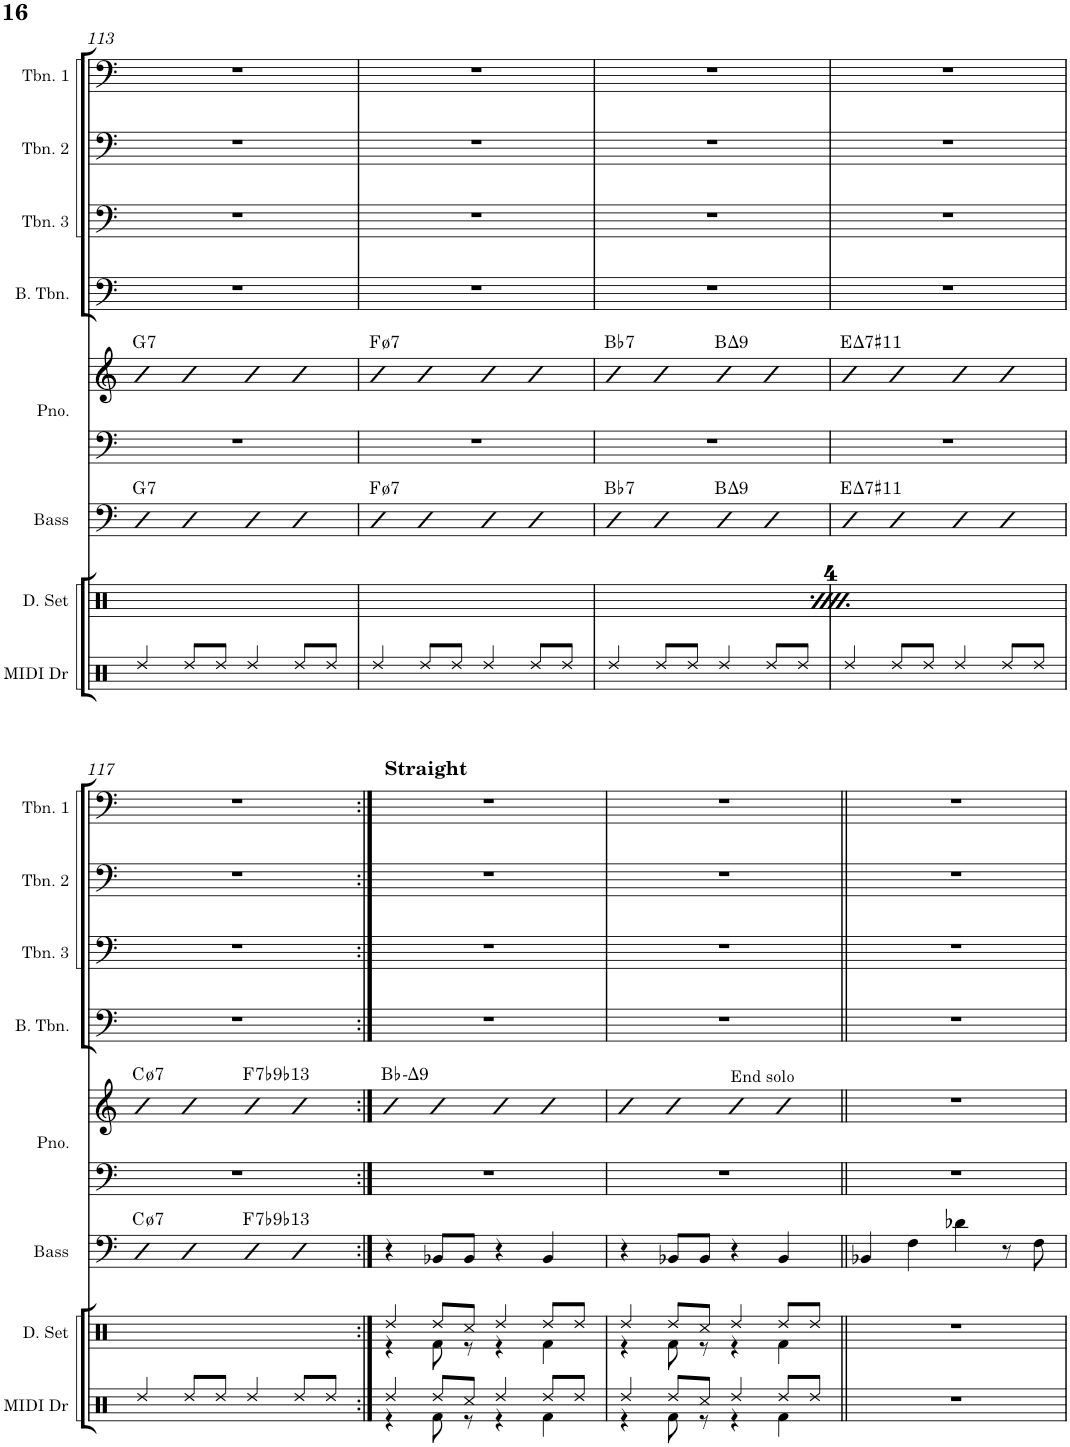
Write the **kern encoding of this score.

**kern	**kern	**kern	**harte	**kern	**kern	**harte	**kern	**kern	**kern	**kern
*part8	*part7	*part6	*part6	*part5	*part5	*part5	*part4	*part3	*part2	*part1
*staff9	*staff8	*staff7	*	*staff6	*staff5	*	*staff4	*staff3	*staff2	*staff1
*I"MIDI Drums	*I"Drumset	*I"Acoustic Bass	*	*I"Piano	*	*	*I"Bass Trombone	*I"Trombone 3	*I"Trombone 2	*I"Trombone 1
*I'MIDI Dr	*I'D. Set	*I'Bass	*	*I'Pno.	*	*	*I'B. Tbn.	*I'Tbn. 3	*I'Tbn. 2	*I'Tbn. 1
!!LO:PB:g=z
*clefX	*clefX	*clefF4	*	*clefF4	*clefG2	*	*clefF4	*clefF4	*clefF4	*clefF4
*	*	*Trd7c12	*	*	*	*	*	*	*	*
*k[]	*k[]	*k[]	*	*k[]	*k[]	*	*k[]	*k[]	*k[]	*k[]
*M4/4	*M4/4	*M4/4	*	*M4/4	*M4/4	*	*M4/4	*M4/4	*M4/4	*M4/4
=113	=113	=113	=113	=113	=113	=113	=113	=113	=113	=113
!	!	!	!LO:H:kt=7	!	!	!LO:H:kt=7	!	!	!	!
4Rdd/	4R	4b	G:7	1r	4b	G:7	1r	1r	1r	1r
8Rdd/L	4R	4b	.	.	4b	.	.	.	.	.
8Rdd/J	.	.	.	.	.	.	.	.	.	.
4Rdd/	4R	4b	.	.	4b	.	.	.	.	.
8Rdd/L	4R	4b	.	.	4b	.	.	.	.	.
8Rdd/J	.	.	.	.	.	.	.	.	.	.
=114	=114	=114	=114	=114	=114	=114	=114	=114	=114	=114
!	!	!	!LO:H:kt=7	!	!	!LO:H:kt=7	!	!	!	!
4Rdd/	4R	4b	F:hdim7	1r	4b	F:hdim7	1r	1r	1r	1r
8Rdd/L	4R	4b	.	.	4b	.	.	.	.	.
8Rdd/J	.	.	.	.	.	.	.	.	.	.
4Rdd/	4R	4b	.	.	4b	.	.	.	.	.
8Rdd/L	4R	4b	.	.	4b	.	.	.	.	.
8Rdd/J	.	.	.	.	.	.	.	.	.	.
=115	=115	=115	=115	=115	=115	=115	=115	=115	=115	=115
!	!	!	!LO:H:kt=7	!	!	!LO:H:kt=7	!	!	!	!
4Rdd/	4R	4b	Bb:7	1r	4bn	Bb:7	1r	1r	1r	1r
8Rdd/L	4R	4b	.	.	4b	.	.	.	.	.
8Rdd/J	.	.	.	.	.	.	.	.	.	.
!	!	!	!LO:H:kt=9	!	!	!LO:H:kt=9	!	!	!	!
4Rdd/	4R	4b	B:maj9	.	4b	B:maj9	.	.	.	.
8Rdd/L	4R	4b	.	.	4b	.	.	.	.	.
8Rdd/J	.	.	.	.	.	.	.	.	.	.
=116	=116	=116	=116	=116	=116	=116	=116	=116	=116	=116
!	!	!	!LO:H:kt=7	!	!	!LO:H:kt=7	!	!	!	!
4Rdd/	4R	4b	E:maj7(#11)	1r	4b	E:maj7(#11)	1r	1r	1r	1r
8Rdd/L	4R	4b	.	.	4b	.	.	.	.	.
8Rdd/J	.	.	.	.	.	.	.	.	.	.
4Rdd/	4R	4b	.	.	4b	.	.	.	.	.
8Rdd/L	4R	4b	.	.	4b	.	.	.	.	.
8Rdd/J	.	.	.	.	.	.	.	.	.	.
!!LO:LB:g=z
=117	=117	=117	=117	=117	=117	=117	=117	=117	=117	=117
!	!	!	!LO:H:kt=7	!	!	!LO:H:kt=7	!	!	!	!
4Rdd/	4R	4b	C:hdim7	1r	4bn	C:hdim7	1r	1r	1r	1r
8Rdd/L	4R	4b	.	.	4b	.	.	.	.	.
8Rdd/J	.	.	.	.	.	.	.	.	.	.
!	!	!	!LO:H:kt=7	!	!	!LO:H:kt=7	!	!	!	!
4Rdd/	4R	4b	F:7(b9,b13)	.	4b	F:7(b9,b13)	.	.	.	.
8Rdd/L	4R	4b	.	.	4b	.	.	.	.	.
8Rdd/J	.	.	.	.	.	.	.	.	.	.
=118:|!	=118:|!	=118:|!	=118:|!	=118:|!	=118:|!	=118:|!	=118:|!	=118:|!	=118:|!	=118:|!
*^	*^	*	*	*	*	*	*	*	*	*
!	!	!	!	!	!	!	!	!LO:H:kt=t7	!	!	!	!LO:TX:a:B:t=Straight
4Rdd/	4r	4Rdd/	4r	4r	.	1r	4bn	Bb:minmaj7(9)	1r	1r	1r	1r
8Rdd/L	8Rf\	8Rdd/L	8Rf\	8BB-X/L	.	.	4b	.	.	.	.	.
8Rcc/J	8r	8Rcc/J	8r	8BB-/J	.	.	.	.	.	.	.	.
4Rdd/	4r	4Rdd/	4r	4r	.	.	4b	.	.	.	.	.
8Rdd/L	4Rf\	8Rdd/L	4Rf\	4BB-/	.	.	4b	.	.	.	.	.
8Rdd/J	.	8Rdd/J	.	.	.	.	.	.	.	.	.	.
=119	=119	=119	=119	=119	=119	=119	=119	=119	=119	=119	=119	=119
4Rdd/	4r	4Rdd/	4r	4r	.	1r	4b	.	1r	1r	1r	1r
8Rdd/L	8Rf\	8Rdd/L	8Rf\	8BB-X/L	.	.	4b	.	.	.	.	.
8Rcc/J	8r	8Rcc/J	8r	8BB-/J	.	.	.	.	.	.	.	.
!	!	!	!	!	!	!	!LO:TX:a:t=End solo	!	!	!	!	!
4Rdd/	4r	4Rdd/	4r	4r	.	.	4b	.	.	.	.	.
8Rdd/L	4Rf\	8Rdd/L	4Rf\	4BB-/	.	.	4b	.	.	.	.	.
8Rdd/J	.	8Rdd/J	.	.	.	.	.	.	.	.	.	.
*v	*v	*	*	*	*	*	*	*	*	*	*	*
*	*v	*v	*	*	*	*	*	*	*	*	*
=120||	=120||	=120||	=120||	=120||	=120||	=120||	=120||	=120||	=120||	=120||
1r	1r	4BB-X/	.	1r	1r	.	1r	1r	1r	1r
.	.	4F\	.	.	.	.	.	.	.	.
.	.	4d-X\	.	.	.	.	.	.	.	.
.	.	8r	.	.	.	.	.	.	.	.
.	.	8F\	.	.	.	.	.	.	.	.
=	=	=	=	=	=	=	=	=	=	=
*-	*-	*-	*-	*-	*-	*-	*-	*-	*-	*-
